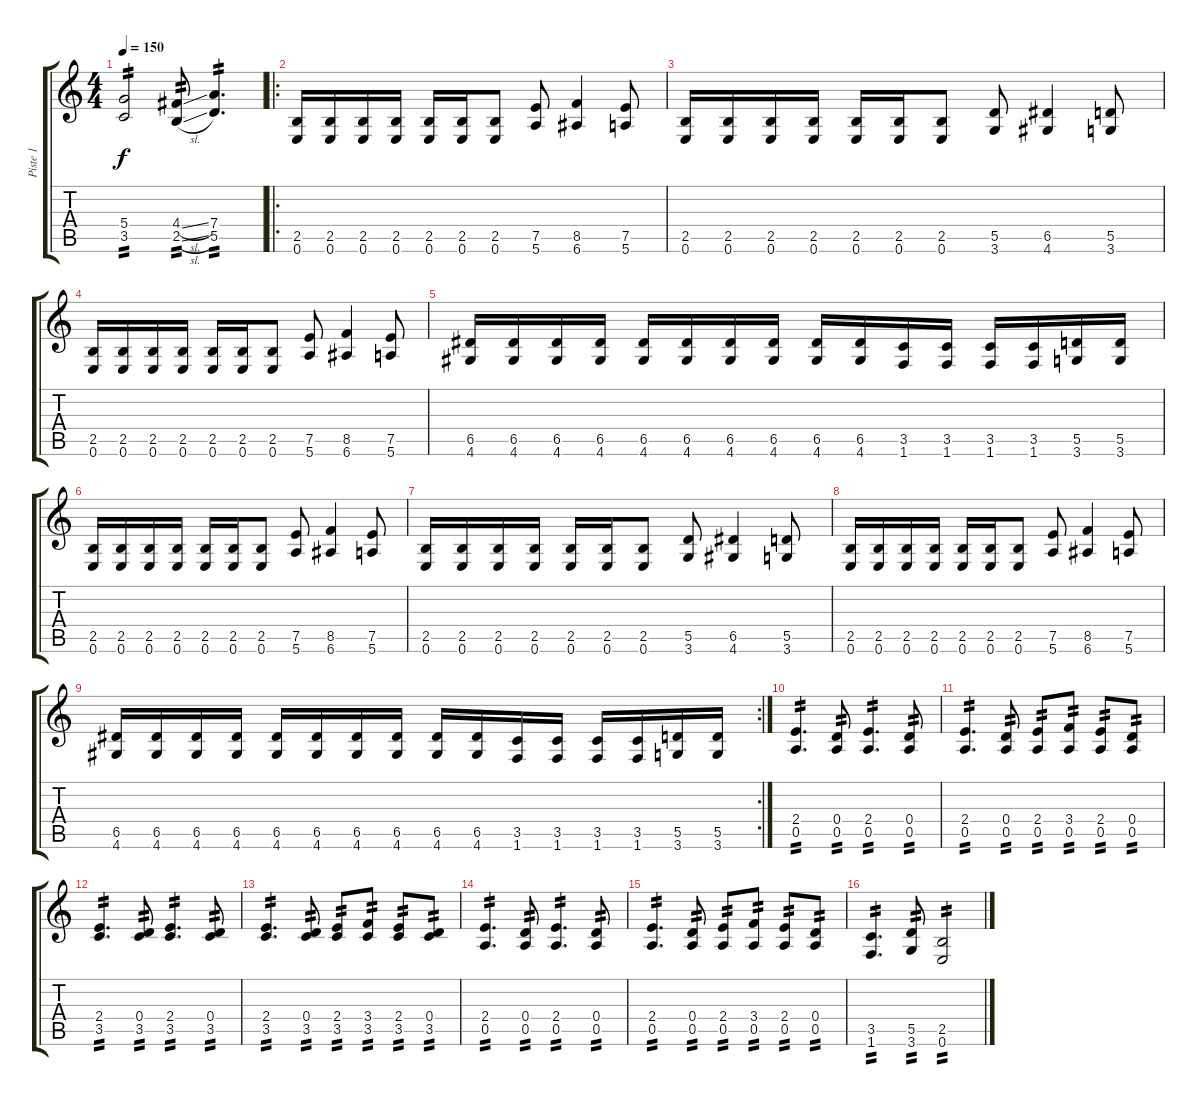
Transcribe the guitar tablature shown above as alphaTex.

\track ("Piste 1" "Piste 1") {instrument overdrivenguitar}
\staff {score tabs}
\tuning (E4 B3 G3 D3 A2 E2) {hide}
\ts (4 4)
\tempo 150
\clef g2
\ks c
(5.4 3.5).2{tp 2 dy f} (4.4{sl} 2.5{sl}).8{tp 2} (7.4 5.5).4{d tp 2} |
\ro
(2.5 0.6).16 (2.5 0.6).16 (2.5 0.6).16 (2.5 0.6).16 (2.5 0.6).16 (2.5 0.6).16 (2.5 0.6).8 (7.5 5.6).8 (8.5 6.6).4 (7.5 5.6).8 |
(2.5 0.6).16 (2.5 0.6).16 (2.5 0.6).16 (2.5 0.6).16 (2.5 0.6).16 (2.5 0.6).16 (2.5 0.6).8 (5.5 3.6).8 (6.5 4.6).4 (5.5 3.6).8 |
(2.5 0.6).16 (2.5 0.6).16 (2.5 0.6).16 (2.5 0.6).16 (2.5 0.6).16 (2.5 0.6).16 (2.5 0.6).8 (7.5 5.6).8 (8.5 6.6).4 (7.5 5.6).8 |
(6.5 4.6).16 (6.5 4.6).16 (6.5 4.6).16 (6.5 4.6).16 (6.5 4.6).16 (6.5 4.6).16 (6.5 4.6).16 (6.5 4.6).16 (6.5 4.6).16 (6.5 4.6).16 (3.5 1.6).16 (3.5 1.6).16 (3.5 1.6).16 (3.5 1.6).16 (5.5 3.6).16 (5.5 3.6).16 |
(2.5 0.6).16 (2.5 0.6).16 (2.5 0.6).16 (2.5 0.6).16 (2.5 0.6).16 (2.5 0.6).16 (2.5 0.6).8 (7.5 5.6).8 (8.5 6.6).4 (7.5 5.6).8 |
(2.5 0.6).16 (2.5 0.6).16 (2.5 0.6).16 (2.5 0.6).16 (2.5 0.6).16 (2.5 0.6).16 (2.5 0.6).8 (5.5 3.6).8 (6.5 4.6).4 (5.5 3.6).8 |
(2.5 0.6).16 (2.5 0.6).16 (2.5 0.6).16 (2.5 0.6).16 (2.5 0.6).16 (2.5 0.6).16 (2.5 0.6).8 (7.5 5.6).8 (8.5 6.6).4 (7.5 5.6).8 |
\rc 2
(6.5 4.6).16 (6.5 4.6).16 (6.5 4.6).16 (6.5 4.6).16 (6.5 4.6).16 (6.5 4.6).16 (6.5 4.6).16 (6.5 4.6).16 (6.5 4.6).16 (6.5 4.6).16 (3.5 1.6).16 (3.5 1.6).16 (3.5 1.6).16 (3.5 1.6).16 (5.5 3.6).16 (5.5 3.6).16 |
(2.4 0.5).4{d tp 2} (0.4 0.5).8{tp 2} (2.4 0.5).4{d tp 2} (0.4 0.5).8{tp 2} |
(2.4 0.5).4{d tp 2} (0.4 0.5).8{tp 2} (2.4 0.5).8{tp 2} (3.4 0.5).8{tp 2} (2.4 0.5).8{tp 2} (0.4 0.5).8{tp 2} |
(2.4 3.5).4{d tp 2} (0.4 3.5).8{tp 2} (2.4 3.5).4{d tp 2} (0.4 3.5).8{tp 2} |
(2.4 3.5).4{d tp 2} (0.4 3.5).8{tp 2} (2.4 3.5).8{tp 2} (3.4 3.5).8{tp 2} (2.4 3.5).8{tp 2} (0.4 3.5).8{tp 2} |
(2.4 0.5).4{d tp 2} (0.4 0.5).8{tp 2} (2.4 0.5).4{d tp 2} (0.4 0.5).8{tp 2} |
(2.4 0.5).4{d tp 2} (0.4 0.5).8{tp 2} (2.4 0.5).8{tp 2} (3.4 0.5).8{tp 2} (2.4 0.5).8{tp 2} (0.4 0.5).8{tp 2} |
(3.5 1.6).4{d tp 2} (5.5 3.6).8{tp 2} (2.5 0.6).2{tp 2}
